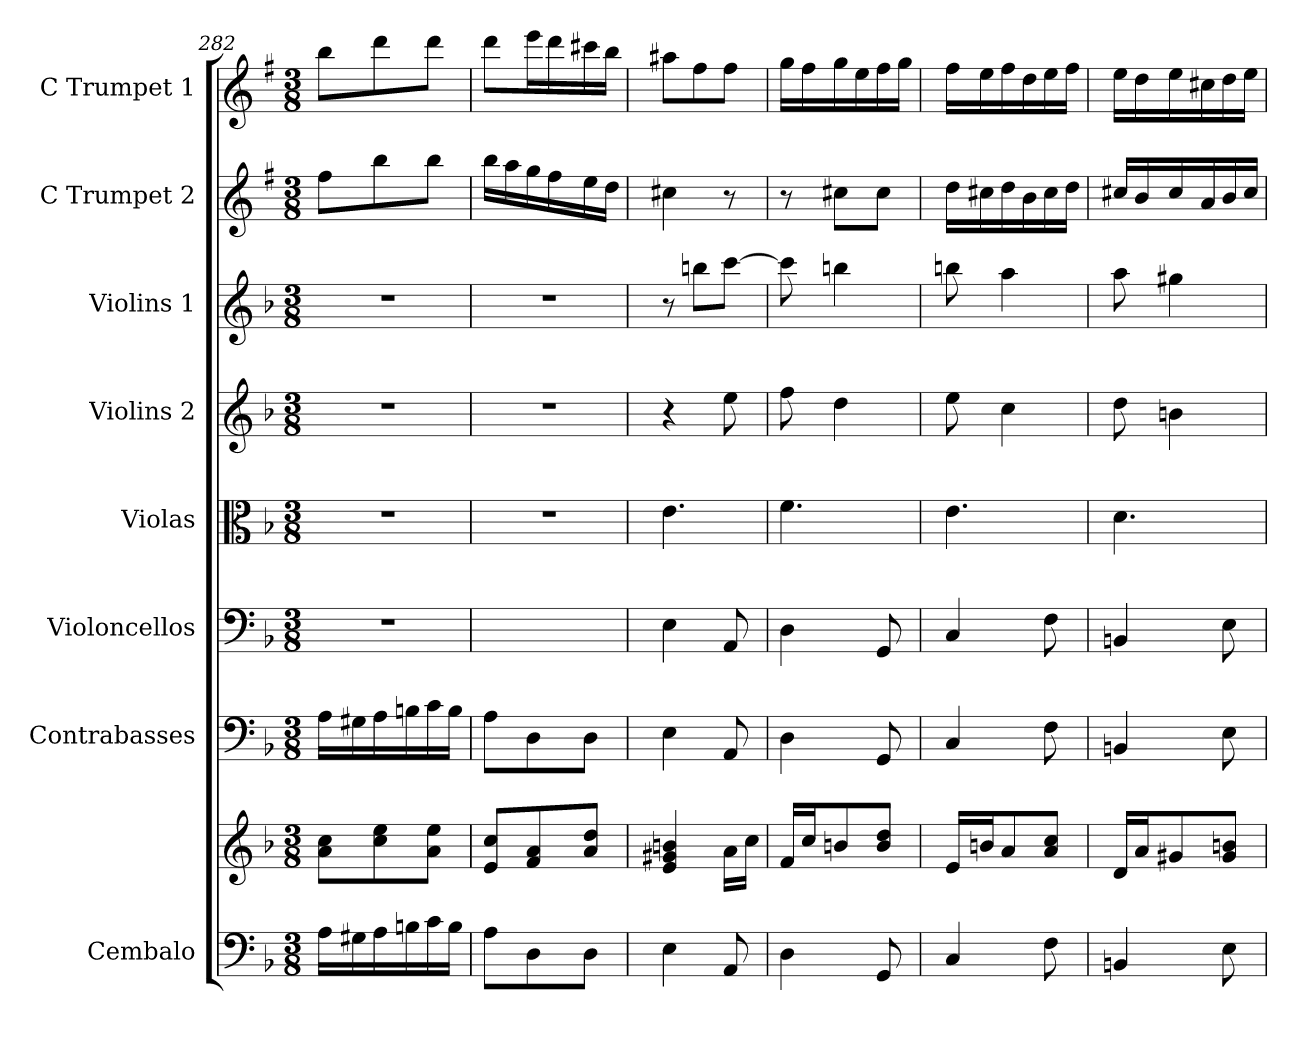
**kern	**kern	**kern	**kern	**kern	**kern	**kern	**kern	**kern
*part8	*part8	*part7	*part6	*part5	*part4	*part3	*part2	*part1
*staff9	*staff8	*staff7	*staff6	*staff5	*staff4	*staff3	*staff2	*staff1
*I"Cembalo	*	*I"Contrabasses	*I"Violoncellos	*I"Violas	*I"Violins 2	*I"Violins 1	*I"C Trumpet 2	*I"C Trumpet 1
*I'Cbl.	*	*I'Cbs.	*I'Vcs.	*I'Vlas.	*I'Vlns. 2	*I'Vlns. 1	*I'C Tpt. 2	*I'C Tpt. 1
*clefF4	*clefG2	*clefF4	*clefF4	*clefC3	*clefG2	*clefG2	*clefG2	*clefG2
*	*	*	*	*	*	*	*ITrd1c2	*ITrd1c2
*k[b-]	*k[b-]	*k[b-]	*k[b-]	*k[b-]	*k[b-]	*k[b-]	*k[b-]	*k[b-]
*M3/8	*M3/8	*M3/8	*M3/8	*M3/8	*M3/8	*M3/8	*M3/8	*M3/8
=282	=282	=282	=282	=282	=282	=282	=282	=282
16A\LL	8a\ 8cc\L	16A\LL	4.r	4.r	4.r	4.r	8ee\L	8aa\L
16G#X\	.	16G#X\	.	.	.	.	.	.
16A\	8cc\ 8ee\	16A\	.	.	.	.	8aa\	8ccc\
16Bn\	.	16Bn\	.	.	.	.	.	.
16c\	8a\ 8ee\J	16c\	.	.	.	.	8aa\J	8ccc\J
16B\JJ	.	16B\JJ	.	.	.	.	.	.
=283	=283	=283	=283	=283	=283	=283	=283	=283
8A\L	8e/ 8cc/L	8A\L	4.ryy	4.r	4.r	4.r	16aa\LL	8ccc\L
.	.	.	.	.	.	.	16gg\	.
8D\	8f/ 8a/	8D\	.	.	.	.	16ff\	16ddd\L
.	.	.	.	.	.	.	16ee\	16ccc\
8D\J	8a/ 8dd/J	8D\J	.	.	.	.	16dd\	16bbn\
.	.	.	.	.	.	.	16cc\JJ	16aa\JJ
=284	=284	=284	=284	=284	=284	=284	=284	=284
4E\	4e/ 4g#X/ 4bn/	4E\	4E\	4.e\	4r	8r	4bn\	8gg#X\L
.	.	.	.	.	.	8bbn\L	.	8ee\
8AA/	16a\LL	8AA/	8AA/	.	8ee\	[8ccc\J	8r	8ee\J
.	16cc\JJ	.	.	.	.	.	.	.
=285	=285	=285	=285	=285	=285	=285	=285	=285
4D\	16f/LL	4D\	4D\	4.f\	8ff\	8ccc\]	8r	16ff\LL
.	16cc/J	.	.	.	.	.	.	16ee\
.	8bn/	.	.	.	4dd\	4bbn\	8bn\L	16ff\
.	.	.	.	.	.	.	.	16dd\
8GG/	8b/ 8dd/J	8GG/	8GG/	.	.	.	8b\J	16ee\
.	.	.	.	.	.	.	.	16ff\JJ
=286	=286	=286	=286	=286	=286	=286	=286	=286
4C/	16e/LL	4C/	4C/	4.e\	8ee\	8bbn\	16cc\LL	16ee\LL
.	16bn/J	.	.	.	.	.	16bn\	16dd\
.	8a/	.	.	.	4cc\	4aa\	16cc\	16ee\
.	.	.	.	.	.	.	16a\	16cc\
8F\	8a/ 8cc/J	8F\	8F\	.	.	.	16b\	16dd\
.	.	.	.	.	.	.	16cc\JJ	16ee\JJ
!!LO:PB:g=z
=287	=287	=287	=287	=287	=287	=287	=287	=287
4BBn/	16d/LL	4BBn/	4BBn/	4.d\	8dd\	8aa\	16bn/LL	16dd\LL
.	16a/J	.	.	.	.	.	16a/	16cc\
.	8g#X/	.	.	.	4bn\	4gg#X\	16b/	16dd\
.	.	.	.	.	.	.	16g/	16bn\
8E\	8g#/ 8bn/J	8E\	8E\	.	.	.	16a/	16cc\
.	.	.	.	.	.	.	16b/JJ	16dd\JJ
=	=	=	=	=	=	=	=	=
*-	*-	*-	*-	*-	*-	*-	*-	*-
